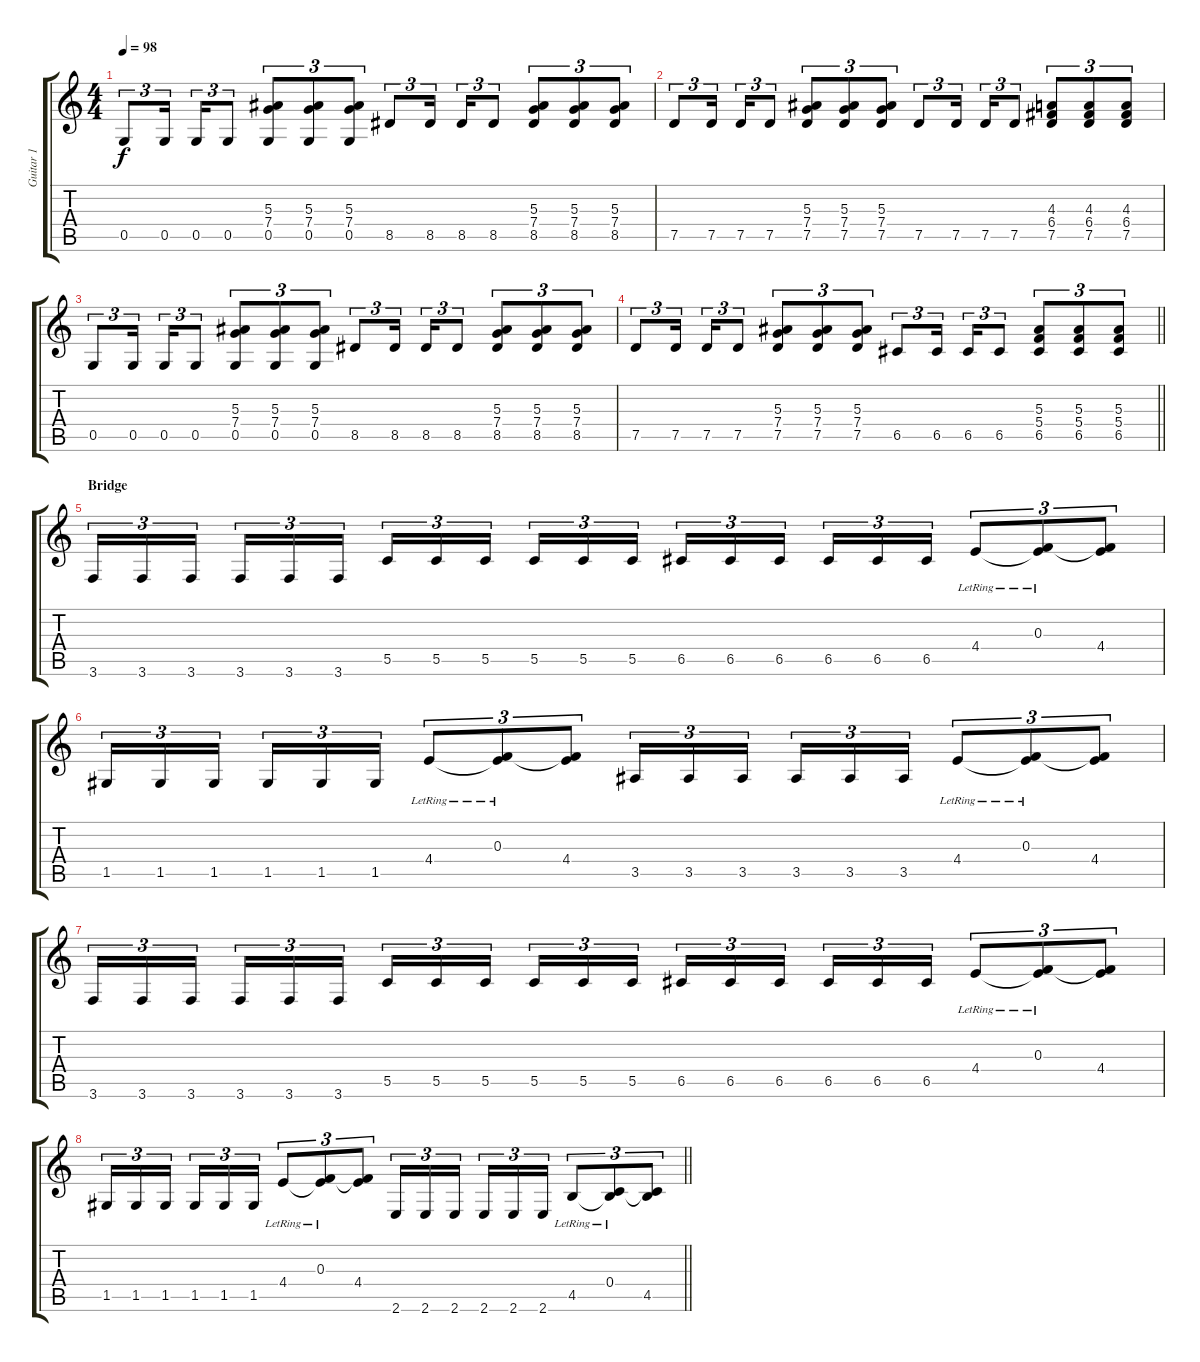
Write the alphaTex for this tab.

\track ("Guitar 1" "Guitar 1") {instrument distortionguitar}
\staff {score tabs}
\tuning (D4 A3 F3 C3 G2 D2) {hide}
\ts (4 4)
\tempo 98
\clef g2
\ks c
0.5.8{tu (3 2) dy f} 0.5.16{tu (3 2)} 0.5.16{tu (3 2)} 0.5.8{tu (3 2)} (5.3 7.4 0.5).8{tu (3 2)} (5.3 7.4 0.5).8{tu (3 2)} (5.3 7.4 0.5).8{tu (3 2)} 8.5.8{tu (3 2)} 8.5.16{tu (3 2)} 8.5.16{tu (3 2)} 8.5.8{tu (3 2)} (5.3 7.4 8.5).8{tu (3 2)} (5.3 7.4 8.5).8{tu (3 2)} (5.3 7.4 8.5).8{tu (3 2)} |
7.5.8{tu (3 2)} 7.5.16{tu (3 2)} 7.5.16{tu (3 2)} 7.5.8{tu (3 2)} (5.3 7.4 7.5).8{tu (3 2)} (5.3 7.4 7.5).8{tu (3 2)} (5.3 7.4 7.5).8{tu (3 2)} 7.5.8{tu (3 2)} 7.5.16{tu (3 2)} 7.5.16{tu (3 2)} 7.5.8{tu (3 2)} (4.3 6.4 7.5).8{tu (3 2)} (4.3 6.4 7.5).8{tu (3 2)} (4.3 6.4 7.5).8{tu (3 2)} |
0.5.8{tu (3 2)} 0.5.16{tu (3 2)} 0.5.16{tu (3 2)} 0.5.8{tu (3 2)} (5.3 7.4 0.5).8{tu (3 2)} (5.3 7.4 0.5).8{tu (3 2)} (5.3 7.4 0.5).8{tu (3 2)} 8.5.8{tu (3 2)} 8.5.16{tu (3 2)} 8.5.16{tu (3 2)} 8.5.8{tu (3 2)} (5.3 7.4 8.5).8{tu (3 2)} (5.3 7.4 8.5).8{tu (3 2)} (5.3 7.4 8.5).8{tu (3 2)} |
\barLineRight lightlight
7.5.8{tu (3 2)} 7.5.16{tu (3 2)} 7.5.16{tu (3 2)} 7.5.8{tu (3 2)} (5.3 7.4 7.5).8{tu (3 2)} (5.3 7.4 7.5).8{tu (3 2)} (5.3 7.4 7.5).8{tu (3 2)} 6.5.8{tu (3 2)} 6.5.16{tu (3 2)} 6.5.16{tu (3 2)} 6.5.8{tu (3 2)} (5.3 5.4 6.5).8{tu (3 2)} (5.3 5.4 6.5).8{tu (3 2)} (5.3 5.4 6.5).8{tu (3 2)} |
\section ("" "Bridge")
3.6.16{tu (3 2)} 3.6.16{tu (3 2)} 3.6.16{tu (3 2)} 3.6.16{tu (3 2)} 3.6.16{tu (3 2)} 3.6.16{tu (3 2)} 5.5.16{tu (3 2)} 5.5.16{tu (3 2)} 5.5.16{tu (3 2)} 5.5.16{tu (3 2)} 5.5.16{tu (3 2)} 5.5.16{tu (3 2)} 6.5.16{tu (3 2)} 6.5.16{tu (3 2)} 6.5.16{tu (3 2)} 6.5.16{tu (3 2)} 6.5.16{tu (3 2)} 6.5.16{tu (3 2)} 4.4{lr}.8{tu (3 2)} (0.3 4.4{lr t}).8{tu (3 2)} (0.3{t} 4.4).8{tu (3 2)} |
1.5.16{tu (3 2)} 1.5.16{tu (3 2)} 1.5.16{tu (3 2)} 1.5.16{tu (3 2)} 1.5.16{tu (3 2)} 1.5.16{tu (3 2)} 4.4{lr}.8{tu (3 2)} (0.3 4.4{lr t}).8{tu (3 2)} (0.3{t} 4.4).8{tu (3 2)} 3.5.16{tu (3 2)} 3.5.16{tu (3 2)} 3.5.16{tu (3 2)} 3.5.16{tu (3 2)} 3.5.16{tu (3 2)} 3.5.16{tu (3 2)} 4.4{lr}.8{tu (3 2)} (0.3 4.4{lr t}).8{tu (3 2)} (0.3{t} 4.4).8{tu (3 2)} |
3.6.16{tu (3 2)} 3.6.16{tu (3 2)} 3.6.16{tu (3 2)} 3.6.16{tu (3 2)} 3.6.16{tu (3 2)} 3.6.16{tu (3 2)} 5.5.16{tu (3 2)} 5.5.16{tu (3 2)} 5.5.16{tu (3 2)} 5.5.16{tu (3 2)} 5.5.16{tu (3 2)} 5.5.16{tu (3 2)} 6.5.16{tu (3 2)} 6.5.16{tu (3 2)} 6.5.16{tu (3 2)} 6.5.16{tu (3 2)} 6.5.16{tu (3 2)} 6.5.16{tu (3 2)} 4.4{lr}.8{tu (3 2)} (0.3 4.4{lr t}).8{tu (3 2)} (0.3{t} 4.4).8{tu (3 2)} |
\barLineRight lightlight
1.5.16{tu (3 2)} 1.5.16{tu (3 2)} 1.5.16{tu (3 2)} 1.5.16{tu (3 2)} 1.5.16{tu (3 2)} 1.5.16{tu (3 2)} 4.4{lr}.8{tu (3 2)} (0.3 4.4{lr t}).8{tu (3 2)} (0.3{t} 4.4).8{tu (3 2)} 2.6.16{tu (3 2)} 2.6.16{tu (3 2)} 2.6.16{tu (3 2)} 2.6.16{tu (3 2)} 2.6.16{tu (3 2)} 2.6.16{tu (3 2)} 4.5{lr}.8{tu (3 2)} (0.4 4.5{lr t}).8{tu (3 2)} (0.4{t} 4.5).8{tu (3 2)}
